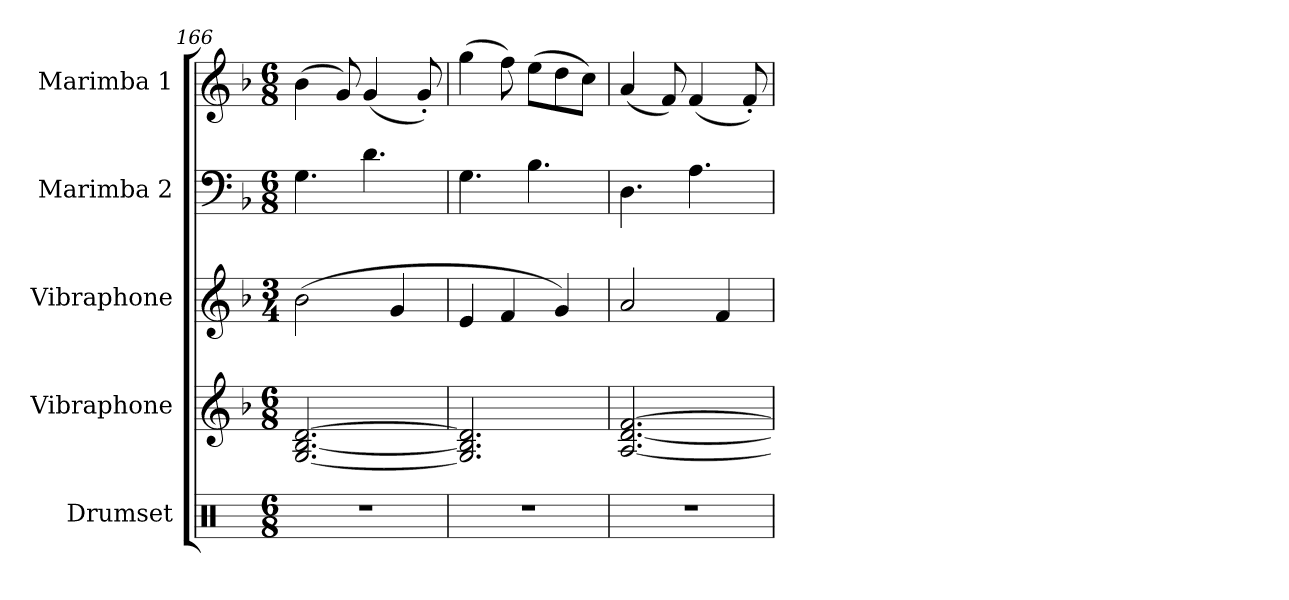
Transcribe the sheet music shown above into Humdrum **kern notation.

**kern	**kern	**kern	**kern	**kern
*part5	*part4	*part3	*part2	*part1
*staff5	*staff4	*staff3	*staff2	*staff1
*I"Drumset	*I"Vibraphone	*I"Vibraphone	*I"Marimba 2	*I"Marimba 1
*I'Drs.	*I'Vib.	*I'Vib.	*I'Mrm. 2	*I'Mrm. 1
*clefX	*clefG2	*clefG2	*clefF4	*clefG2
*k[]	*k[b-]	*k[b-]	*k[b-]	*k[b-]
*M6/8	*M6/8	*M3/4	*M6/8	*M6/8
=166	=166	=166	=166	=166
2.r	[2.G/ [2.B-/ [2.d/	(2b-\	4.G\	(4b-\
.	.	.	.	8g/)
.	.	.	4.d\	(4g/
.	.	4g/	.	.
.	.	.	.	8g'/)
=167	=167	=167	=167	=167
2.r	2.G/] 2.B-/] 2.d/]	4e/	4.G\	(4gg\
.	.	4f/	.	8ff\)
.	.	.	4.B-\	(8ee\L
.	.	4g/)	.	8dd\
.	.	.	.	8cc\J)
=168	=168	=168	=168	=168
2.r	[2.A/ [2.d/ [2.f/	2a/	4.D\	(4a/
.	.	.	.	8f/)
.	.	.	4.A\	(4f/
.	.	4f/	.	.
.	.	.	.	8f'/)
=	=	=	=	=
*-	*-	*-	*-	*-
